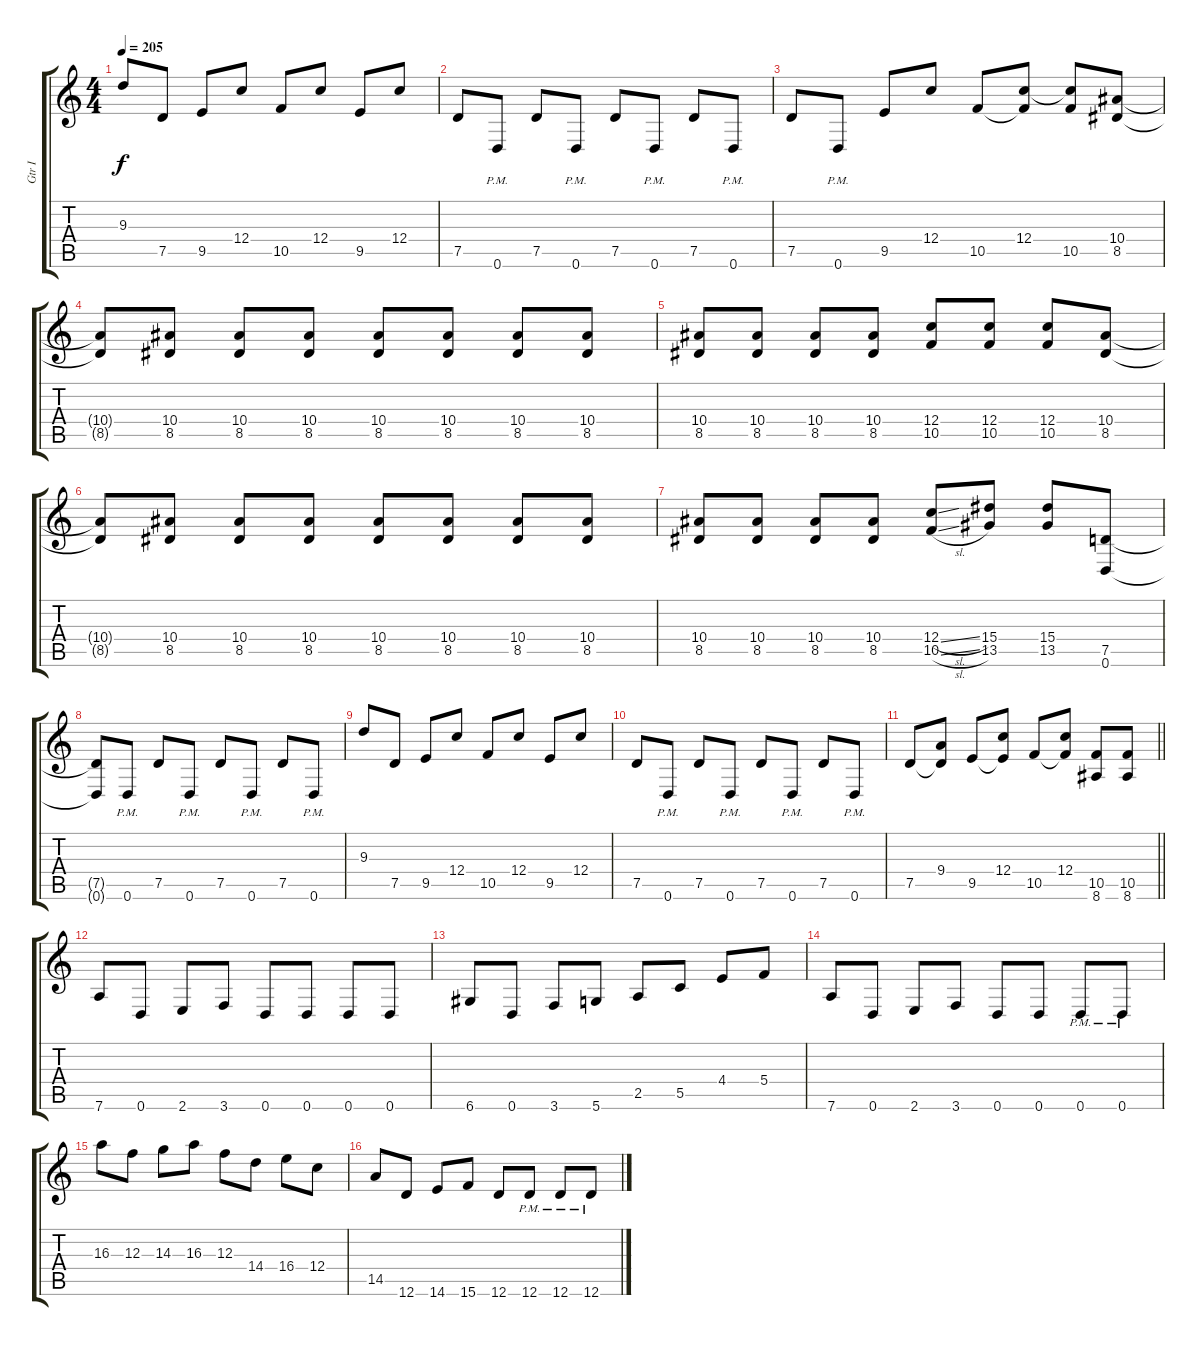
\track ("Gtr I" "Gtr I") {instrument distortionguitar}
\staff {score tabs}
\tuning (D4 A3 F3 C3 G2 D2) {hide}
\ts (4 4)
\tempo 205
\clef g2
\ks c
9.3.8{dy f} 7.5.8 9.5.8 12.4.8 10.5.8 12.4.8 9.5.8 12.4.8 |
7.5.8 0.6{pm}.8 7.5.8 0.6{pm}.8 7.5.8 0.6{pm}.8 7.5.8 0.6{pm}.8 |
7.5.8 0.6{pm}.8 9.5.8 12.4.8 10.5.8 (12.4 10.5{t}).8 (12.4{t} 10.5).8 (10.4 8.5).8 |
(10.4{t} 8.5{t}).8 (10.4 8.5).8 (10.4 8.5).8 (10.4 8.5).8 (10.4 8.5).8 (10.4 8.5).8 (10.4 8.5).8 (10.4 8.5).8 |
(10.4 8.5).8 (10.4 8.5).8 (10.4 8.5).8 (10.4 8.5).8 (12.4 10.5).8 (12.4 10.5).8 (12.4 10.5).8 (10.4 8.5).8 |
(10.4{t} 8.5{t}).8 (10.4 8.5).8 (10.4 8.5).8 (10.4 8.5).8 (10.4 8.5).8 (10.4 8.5).8 (10.4 8.5).8 (10.4 8.5).8 |
(10.4 8.5).8 (10.4 8.5).8 (10.4 8.5).8 (10.4 8.5).8 (12.4{sl} 10.5{sl}).8 (15.4 13.5).8 (15.4 13.5).8 (7.5 0.6).8 |
(7.5{t} 0.6{t}).8 0.6{pm}.8 7.5.8 0.6{pm}.8 7.5.8 0.6{pm}.8 7.5.8 0.6{pm}.8 |
9.3.8 7.5.8 9.5.8 12.4.8 10.5.8 12.4.8 9.5.8 12.4.8 |
7.5.8 0.6{pm}.8 7.5.8 0.6{pm}.8 7.5.8 0.6{pm}.8 7.5.8 0.6{pm}.8 |
\barLineRight lightlight
7.5.8 (9.4 7.5{t}).8 9.5.8 (12.4 9.5{t}).8 10.5.8 (12.4 10.5{t}).8 (10.5 8.6).8 (10.5 8.6).8 |
7.6.8 0.6.8 2.6.8 3.6.8 0.6.8 0.6.8 0.6.8 0.6.8 |
6.6.8 0.6.8 3.6.8 5.6.8 2.5.8 5.5.8 4.4.8 5.4.8 |
7.6.8 0.6.8 2.6.8 3.6.8 0.6.8 0.6.8 0.6{pm}.8 0.6{pm}.8 |
16.3.8 12.3.8 14.3.8 16.3.8 12.3.8 14.4.8 16.4.8 12.4.8 |
14.5.8 12.6.8 14.6.8 15.6.8 12.6.8 12.6{pm}.8 12.6{pm}.8 12.6{pm}.8
